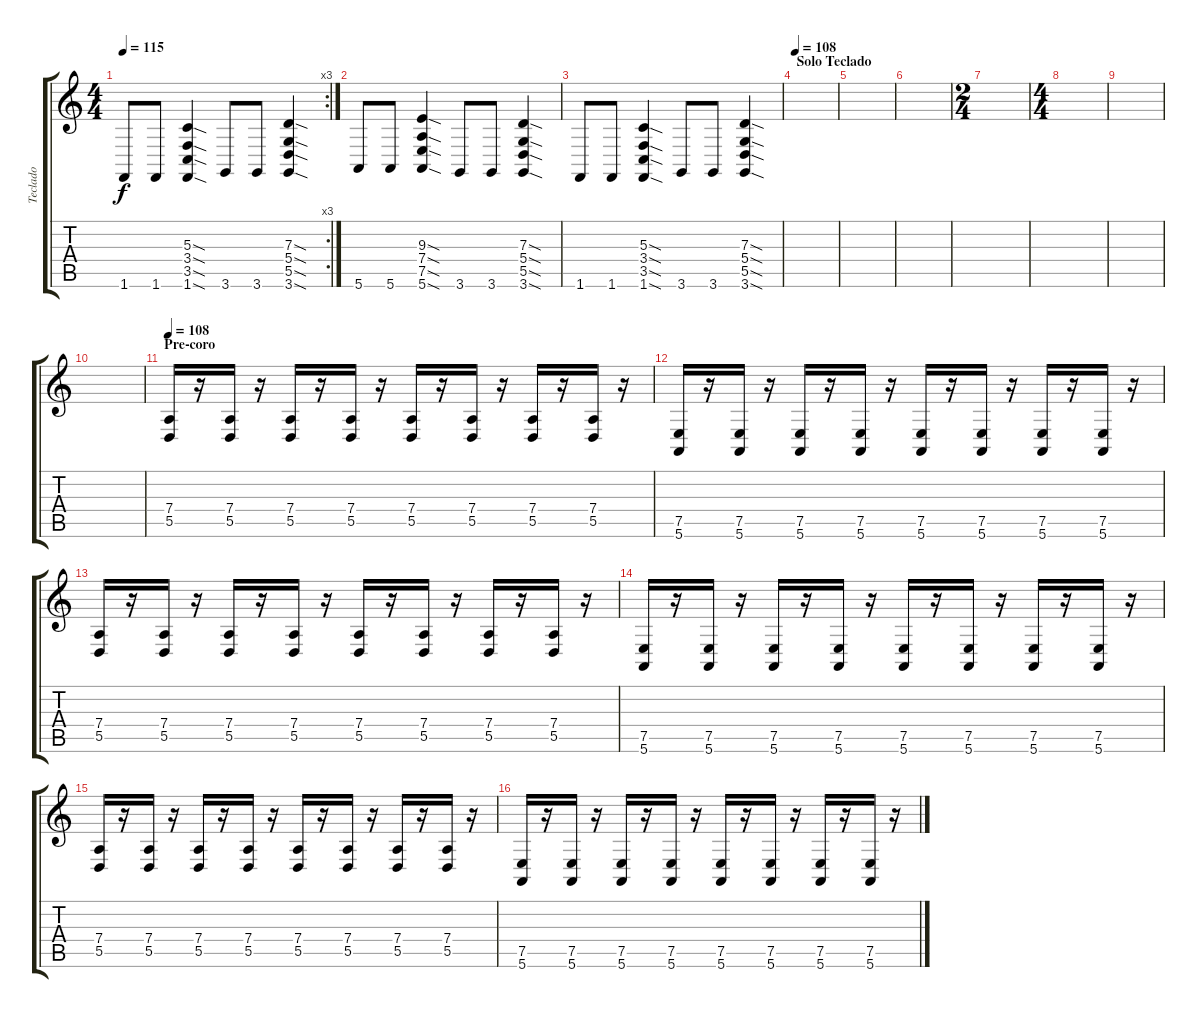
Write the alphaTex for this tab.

\track ("Teclado" "Teclado") {instrument electricpiano1}
\staff {score tabs}
\tuning (E4 B3 G3 D3 A2 E2) {hide}
\rc 3
\ts (4 4)
\tempo 115
\clef g2
\ks c
1.6.8{dy f} 1.6.8 (5.3{sod} 3.4{sod} 3.5{sod} 1.6{sod}).4 3.6.8 3.6.8 (7.3{sod} 5.4{sod} 5.5{sod} 3.6{sod}).4 |
5.6.8{volume 11 instrument acousticgrandpiano} 5.6.8 (9.3{sod} 7.4{sod} 7.5{sod} 5.6{sod}).4 3.6.8 3.6.8 (7.3{sod} 5.4{sod} 5.5{sod} 3.6{sod}).4 |
1.6.8 1.6.8 (5.3{sod} 3.4{sod} 3.5{sod} 1.6{sod}).4 3.6.8 3.6.8 (7.3{sod} 5.4{sod} 5.5{sod} 3.6{sod}).4 |
\section ("" "Solo Teclado")
\tempo 108
|
|
|
\ts (2 4)
|
\ts (4 4)
|
|
|
\section ("" "Pre-coro")
\tempo 108
(7.4 5.5).16{volume 16 instrument acousticgrandpiano} r.16 (7.4 5.5).16 r.16 (7.4 5.5).16 r.16 (7.4 5.5).16 r.16 (7.4 5.5).16 r.16 (7.4 5.5).16 r.16 (7.4 5.5).16 r.16 (7.4 5.5).16 r.16 |
(7.5 5.6).16 r.16 (7.5 5.6).16 r.16 (7.5 5.6).16 r.16 (7.5 5.6).16 r.16 (7.5 5.6).16 r.16 (7.5 5.6).16 r.16 (7.5 5.6).16 r.16 (7.5 5.6).16 r.16 |
(7.4 5.5).16 r.16 (7.4 5.5).16 r.16 (7.4 5.5).16 r.16 (7.4 5.5).16 r.16 (7.4 5.5).16 r.16 (7.4 5.5).16 r.16 (7.4 5.5).16 r.16 (7.4 5.5).16 r.16 |
(7.5 5.6).16 r.16 (7.5 5.6).16 r.16 (7.5 5.6).16 r.16 (7.5 5.6).16 r.16 (7.5 5.6).16 r.16 (7.5 5.6).16 r.16 (7.5 5.6).16 r.16 (7.5 5.6).16 r.16 |
(7.4 5.5).16 r.16 (7.4 5.5).16 r.16 (7.4 5.5).16 r.16 (7.4 5.5).16 r.16 (7.4 5.5).16 r.16 (7.4 5.5).16 r.16 (7.4 5.5).16 r.16 (7.4 5.5).16 r.16 |
(7.5 5.6).16 r.16 (7.5 5.6).16 r.16 (7.5 5.6).16 r.16 (7.5 5.6).16 r.16 (7.5 5.6).16 r.16 (7.5 5.6).16 r.16 (7.5 5.6).16 r.16 (7.5 5.6).16 r.16
